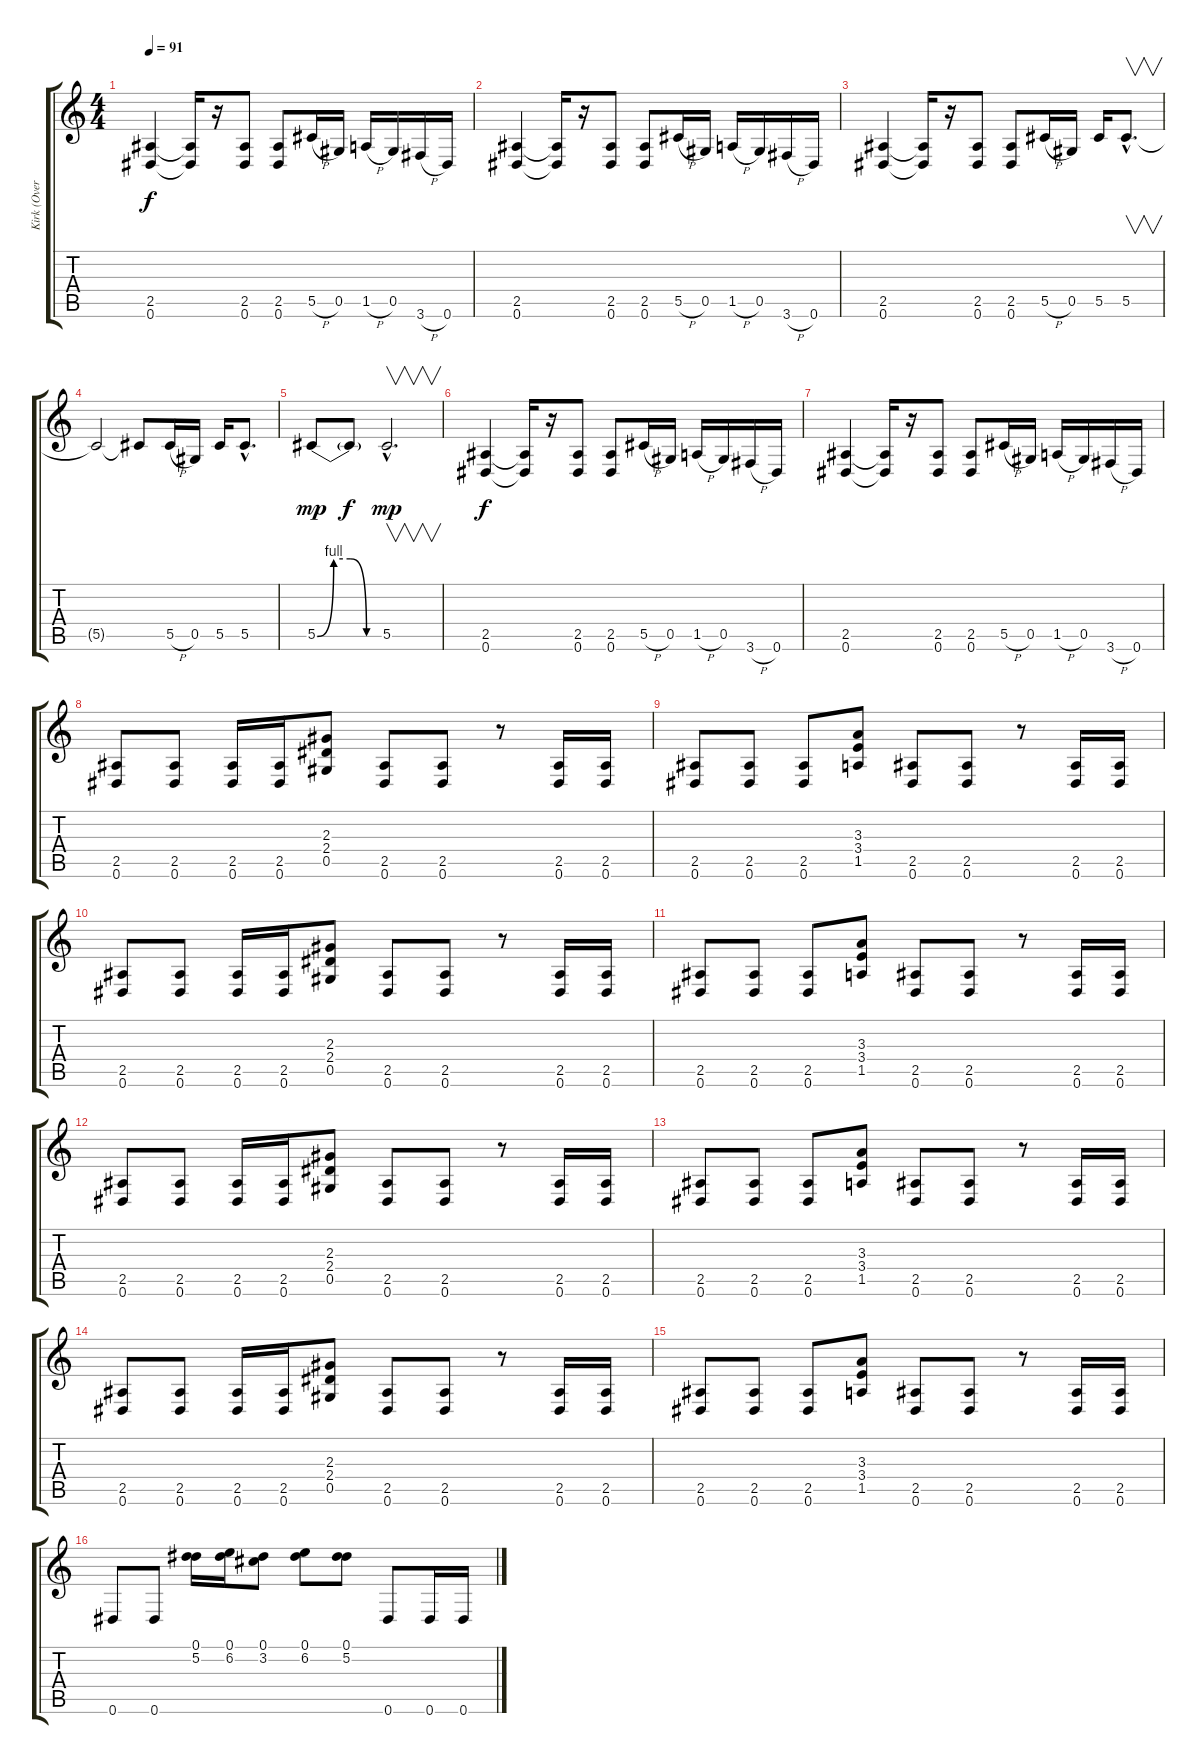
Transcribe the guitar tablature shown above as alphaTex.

\track ("Kirk (Overdriven Guitar)" "Kirk (Over") {instrument overdrivenguitar}
\staff {score tabs}
\tuning (Eb4 Bb3 Gb3 Db3 Ab2 Eb2) {hide}
\ts (4 4)
\tempo 91
\clef g2
\ks c
(2.5 0.6).4{dy f} (2.5{t} 0.6{t}).16 r.16 (2.5 0.6).8 (2.5 0.6).8 5.5{h}.16 0.5.16 1.5{h}.16 0.5.16 3.6{h}.16 0.6.16 |
(2.5 0.6).4 (2.5{t} 0.6{t}).16 r.16 (2.5 0.6).8 (2.5 0.6).8 5.5{h}.16 0.5.16 1.5{h}.16 0.5.16 3.6{h}.16 0.6.16 |
(2.5 0.6).4 (2.5{t} 0.6{t}).16 r.16 (2.5 0.6).8 (2.5 0.6).8 5.5{h}.16 0.5.16 5.5.16 5.5{hac}.8{v d} |
5.5{t}.2 5.5{t}.8 5.5{h}.16 0.5.16 5.5.16 5.5{hac}.8{d} |
5.5{be (custom 0 0 15 4 30 4 45 0 60 0)}.8{dy mp} 5.5{t}.8{dy f} 5.5{hac}.2{v d dy mp} |
(2.5 0.6).4{dy f} (2.5{t} 0.6{t}).16 r.16 (2.5 0.6).8 (2.5 0.6).8 5.5{h}.16 0.5.16 1.5{h}.16 0.5.16 3.6{h}.16 0.6.16 |
(2.5 0.6).4 (2.5{t} 0.6{t}).16 r.16 (2.5 0.6).8 (2.5 0.6).8 5.5{h}.16 0.5.16 1.5{h}.16 0.5.16 3.6{h}.16 0.6.16 |
(2.5 0.6).8 (2.5 0.6).8 (2.5 0.6).16 (2.5 0.6).16 (2.3 2.4 0.5).8 (2.5 0.6).8 (2.5 0.6).8 r.8 (2.5 0.6).16 (2.5 0.6).16 |
(2.5 0.6).8 (2.5 0.6).8 (2.5 0.6).8 (3.3 3.4 1.5).8 (2.5 0.6).8 (2.5 0.6).8 r.8 (2.5 0.6).16 (2.5 0.6).16 |
(2.5 0.6).8 (2.5 0.6).8 (2.5 0.6).16 (2.5 0.6).16 (2.3 2.4 0.5).8 (2.5 0.6).8 (2.5 0.6).8 r.8 (2.5 0.6).16 (2.5 0.6).16 |
(2.5 0.6).8 (2.5 0.6).8 (2.5 0.6).8 (3.3 3.4 1.5).8 (2.5 0.6).8 (2.5 0.6).8 r.8 (2.5 0.6).16 (2.5 0.6).16 |
(2.5 0.6).8 (2.5 0.6).8 (2.5 0.6).16 (2.5 0.6).16 (2.3 2.4 0.5).8 (2.5 0.6).8 (2.5 0.6).8 r.8 (2.5 0.6).16 (2.5 0.6).16 |
(2.5 0.6).8 (2.5 0.6).8 (2.5 0.6).8 (3.3 3.4 1.5).8 (2.5 0.6).8 (2.5 0.6).8 r.8 (2.5 0.6).16 (2.5 0.6).16 |
(2.5 0.6).8 (2.5 0.6).8 (2.5 0.6).16 (2.5 0.6).16 (2.3 2.4 0.5).8 (2.5 0.6).8 (2.5 0.6).8 r.8 (2.5 0.6).16 (2.5 0.6).16 |
(2.5 0.6).8 (2.5 0.6).8 (2.5 0.6).8 (3.3 3.4 1.5).8 (2.5 0.6).8 (2.5 0.6).8 r.8 (2.5 0.6).16 (2.5 0.6).16 |
0.6.8 0.6.8 (0.1 5.2).16 (0.1 6.2).16 (0.1 3.2).8 (0.1 6.2).8 (0.1 5.2).8 0.6.8 0.6.16 0.6.16
